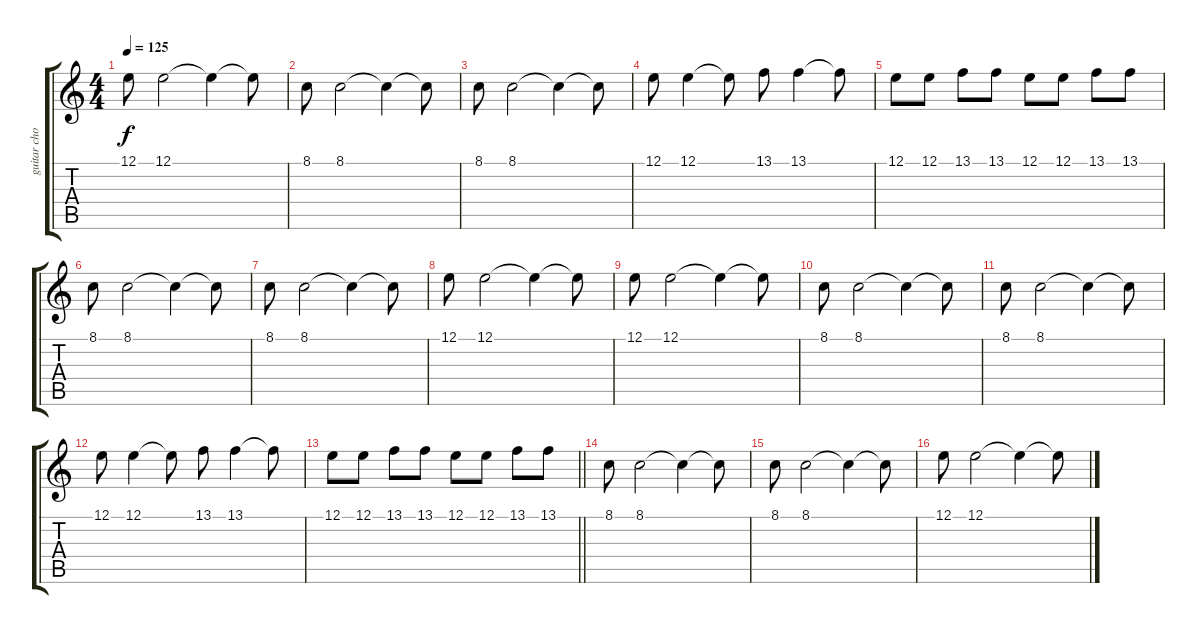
\track ("guitar choir" "guitar cho") {instrument pad4choir}
\staff {score tabs}
\tuning (E4 B3 G3 D3 A2 E2) {hide}
\ts (4 4)
\tempo 125
\clef g2
\ks c
12.1.8{dy f} 12.1.2 12.1{t}.4 12.1{t}.8 |
8.1.8 8.1.2 8.1{t}.4 8.1{t}.8 |
8.1.8 8.1.2 8.1{t}.4 8.1{t}.8 |
12.1.8 12.1.4 12.1{t}.8 13.1.8 13.1.4 13.1{t}.8 |
12.1.8 12.1.8 13.1.8 13.1.8 12.1.8 12.1.8 13.1.8 13.1.8 |
8.1.8 8.1.2 8.1{t}.4 8.1{t}.8 |
8.1.8 8.1.2 8.1{t}.4 8.1{t}.8 |
12.1.8 12.1.2 12.1{t}.4 12.1{t}.8 |
12.1.8 12.1.2 12.1{t}.4 12.1{t}.8 |
8.1.8 8.1.2 8.1{t}.4 8.1{t}.8 |
8.1.8 8.1.2 8.1{t}.4 8.1{t}.8 |
12.1.8 12.1.4 12.1{t}.8 13.1.8 13.1.4 13.1{t}.8 |
\barLineRight lightlight
12.1.8 12.1.8 13.1.8 13.1.8 12.1.8 12.1.8 13.1.8 13.1.8 |
8.1.8 8.1.2 8.1{t}.4 8.1{t}.8 |
8.1.8 8.1.2 8.1{t}.4 8.1{t}.8 |
12.1.8 12.1.2 12.1{t}.4 12.1{t}.8
